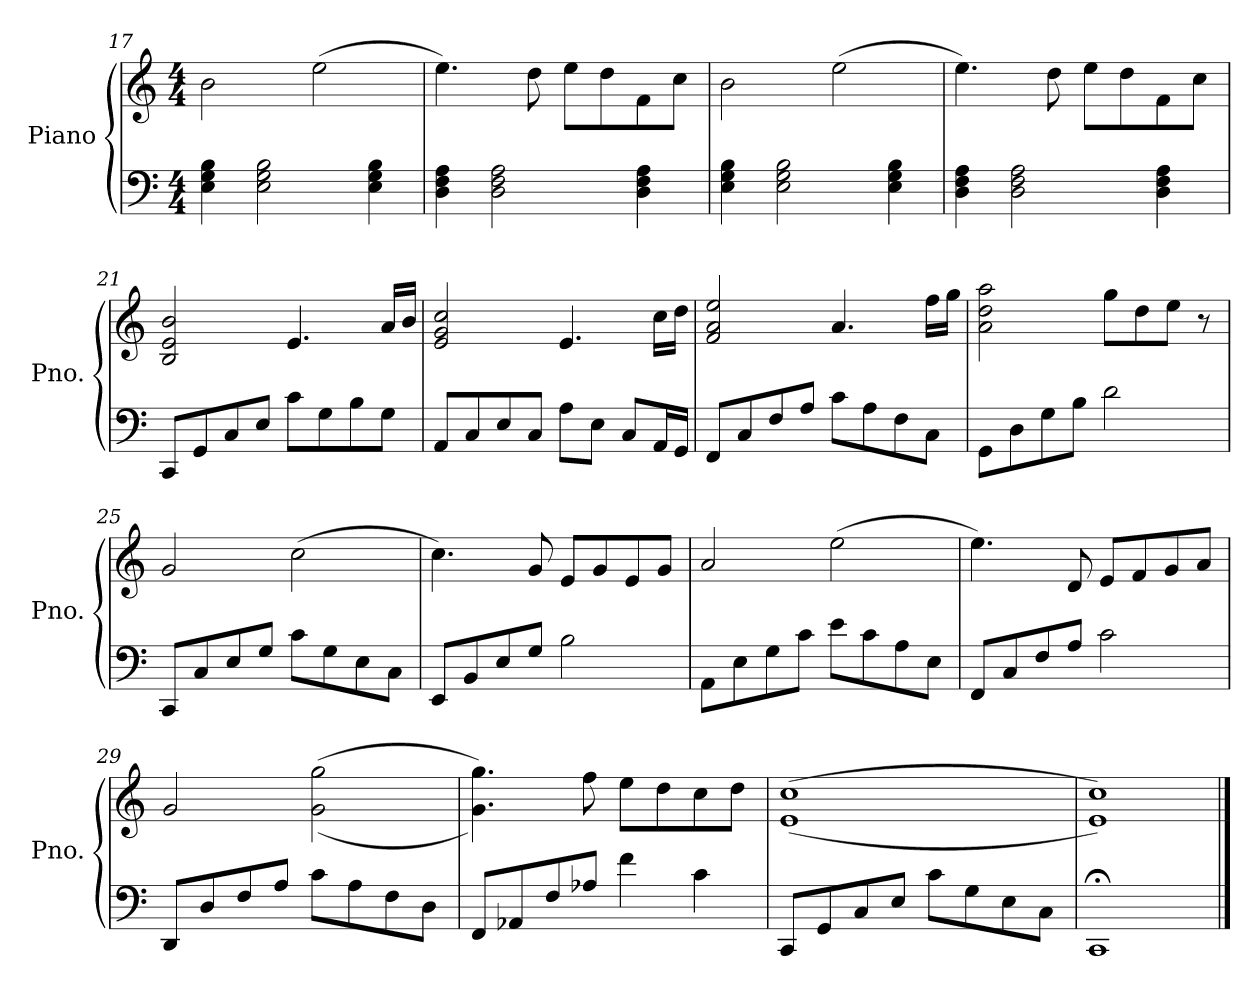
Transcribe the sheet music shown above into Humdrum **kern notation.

**kern	**kern
*part1	*part1
*staff2	*staff1
*I"Piano	*
*I'Pno.	*
*clefF4	*clefG2
*k[]	*k[]
*M4/4	*M4/4
=17	=17
4E\ 4G\ 4B\	2b\
2E\ 2G\ 2B\	.
.	(2ee\
4E\ 4G\ 4B\	.
!!LO:LB:g=z
=18	=18
4D\ 4F\ 4A\	4.ee\)
2D\ 2F\ 2A\	.
.	8dd\
.	8ee\L
.	8dd\
4D\ 4F\ 4A\	8f\
.	8cc\J
=19	=19
4E\ 4G\ 4B\	2b\
2E\ 2G\ 2B\	.
.	(2ee\
4E\ 4G\ 4B\	.
=20	=20
4D\ 4F\ 4A\	4.ee\)
2D\ 2F\ 2A\	.
.	8dd\
.	8ee\L
.	8dd\
4D\ 4F\ 4A\	8f\
.	8cc\J
=21	=21
8CC/L	2B/ 2e/ 2b/
8GG/	.
8C/	.
8E/J	.
8c\L	4.e/
8G\	.
8B\	.
8G\J	16a/LL
.	16b/JJ
=22	=22
8AA/L	2e/ 2g/ 2cc/
8C/	.
8E/	.
8C/J	.
8A\L	4.e/
8E\J	.
8C/L	.
16AA/L	16cc\LL
16GG/JJ	16dd\JJ
!!LO:PB:g=z
=23	=23
8FF/L	2f/ 2a/ 2ee/
8C/	.
8F/	.
8A/J	.
8c\L	4.a/
8A\	.
8F\	.
8C\J	16ff\LL
.	16gg\JJ
=24	=24
8GG\L	2a\ 2dd\ 2aa\
8D\	.
8G\	.
8B\J	.
2d\	8gg\L
.	8dd\
.	8ee\J
.	8r
=25	=25
8CC/L	2g/
8C/	.
8E/	.
8G/J	.
8c\L	(2cc\
8G\	.
8E\	.
8C\J	.
=26	=26
8EE/L	4.cc\)
8BB/	.
8E/	.
8G/J	8g/
2B\	8e/L
.	8g/
.	8e/
.	8g/J
!!LO:LB:g=z
=27	=27
8AA\L	2a/
8E\	.
8G\	.
8c\J	.
8e\L	(2ee\
8c\	.
8A\	.
8E\J	.
=28	=28
8FF/L	4.ee\)
8C/	.
8F/	.
8A/J	8d/
2c\	8e/L
.	8f/
.	8g/
.	8a/J
=29	=29
8DD/L	2g/
8D/	.
8F/	.
8A/J	.
8c\L	((2g\ 2gg\
8A\	.
8F\	.
8D\J	.
=30	=30
8FF/L	4.g\ 4.gg\))
8AA-X/	.
8F/	.
8A-X/J	8ff\
4f\	8ee\L
.	8dd\
4c\	8cc\
.	8dd\J
!!LO:LB:g=z
=31	=31
8CC/L	((1e 1cc
8GG/	.
8C/	.
8E/J	.
8c\L	.
8G\	.
8E\	.
8C\J	.
=32	=32
1CC;	1e 1cc))
==	==
*-	*-
